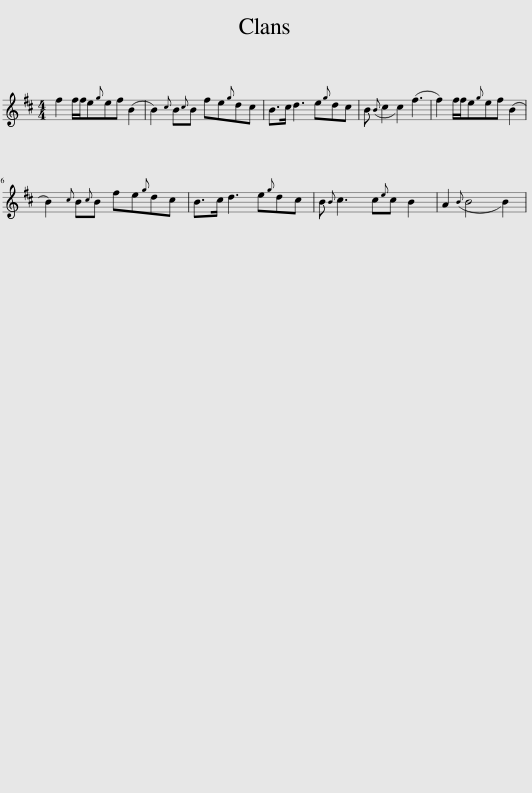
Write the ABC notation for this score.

X:1
L:1/8
M:4/4
I:linebreak $
K:D
V:1 treble
V:1
 f2 f/f/e{g}ef (B2 | B2){c} B{c}B fe{g}dc | B>c d3 e{g}dc | B({B} c2 c2) (f3 | f2) f/f/e{g}ef (B2 |$ %5
 B2){c} B{c}B fe{g}dc | B>c d3 e{g}dc | B{B} c3 c{e}c B2 | A2({B} B4 B2) | %9
